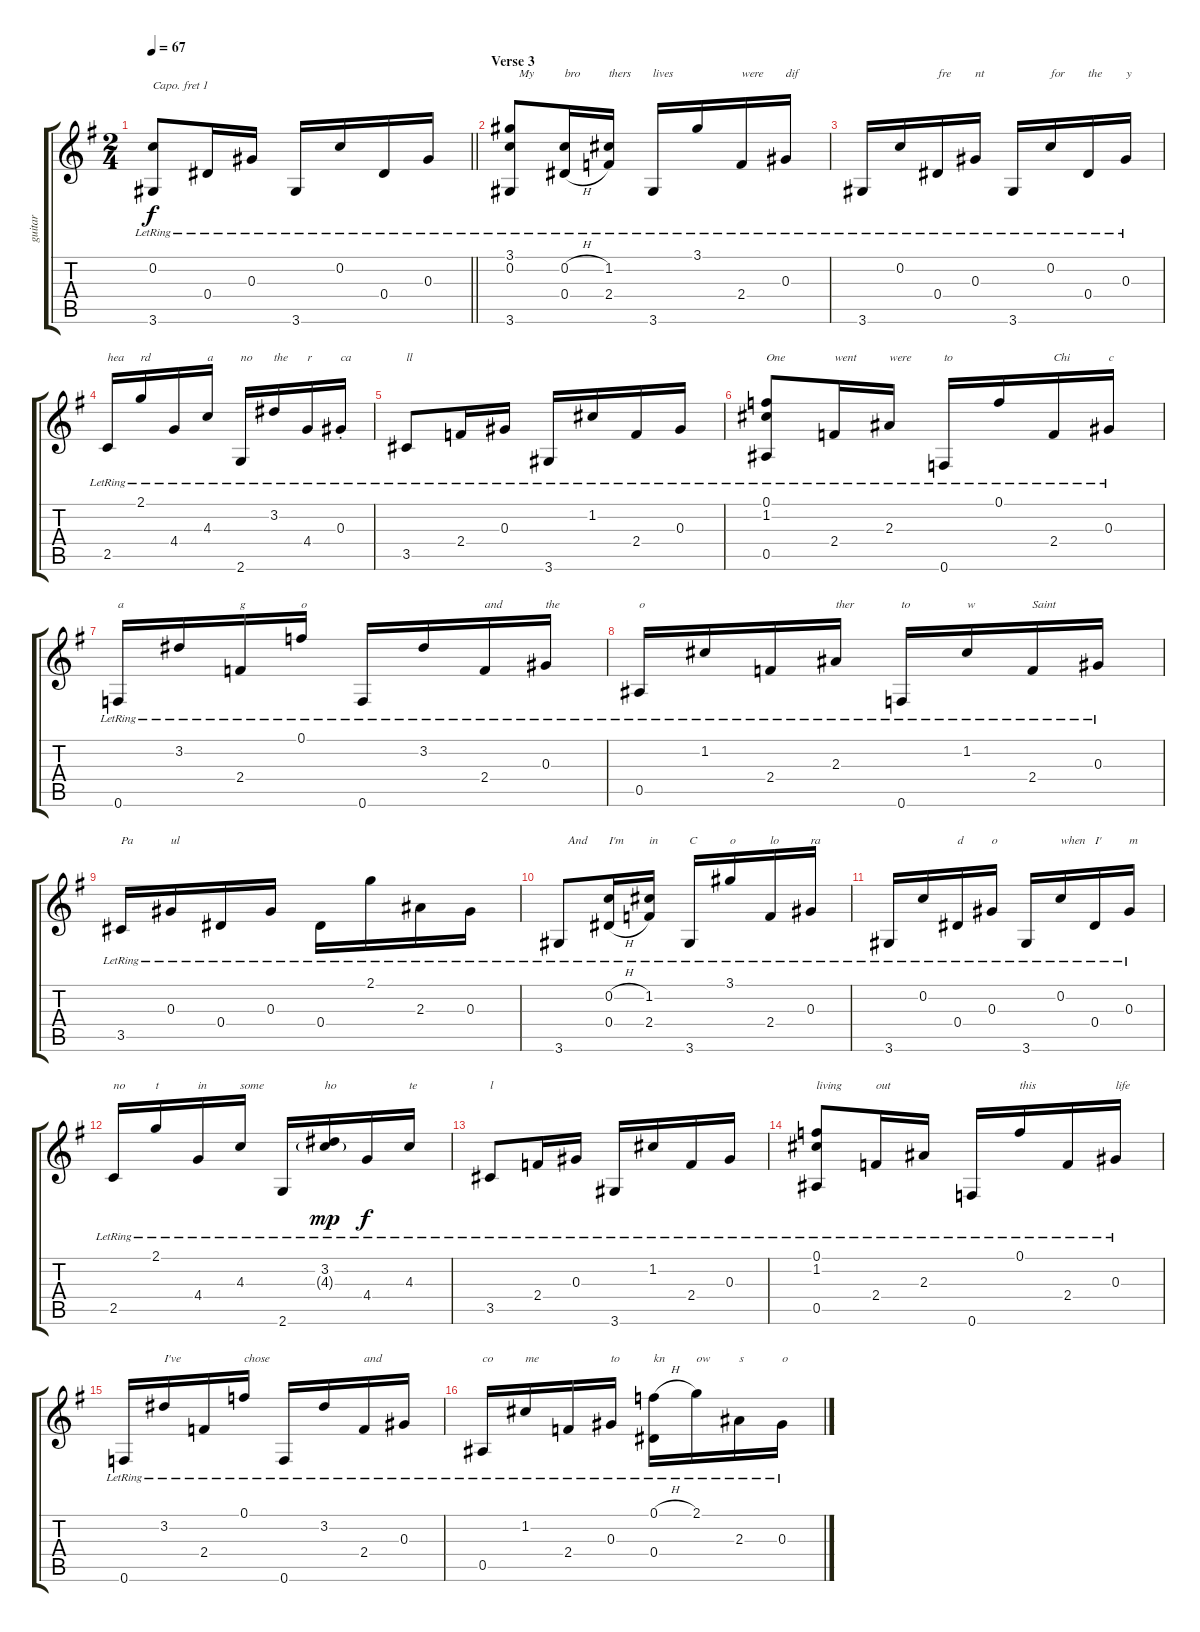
\track ("guitar" "guitar") {instrument acousticguitarnylon}
\staff {score tabs}
\capo 1
\tuning (E4 B3 G3 D3 A2 E2) {hide}
\ts (2 4)
\tempo 67
\clef g2
\barLineRight lightlight
\ks g
(0.2{lr} 3.6{lr}).8{dy f} 0.4{lr}.16 0.3{lr}.16 3.6{lr}.16 0.2{lr}.16 0.4{lr}.16 0.3{lr}.16 |
\section ("" "Verse 3")
(3.1{lr} 0.2{lr} 3.6{lr}).8{txt "   My"} (0.2{h lr} 0.4{h lr}).16{txt "bro"} (1.2{lr} 2.4{lr}).16{txt "thers"} 3.6{lr}.16{txt "lives"} 3.1{lr}.16 2.4{lr}.16{txt "were"} 0.3{lr}.16{txt "dif"} |
3.6{lr}.16 0.2{lr}.16 0.4{lr}.16{txt "fre"} 0.3{lr}.16{txt "nt"} 3.6{lr}.16 0.2{lr}.16{txt "for"} 0.4{lr}.16{txt "the"} 0.3{lr}.16{txt "y"} |
2.5{lr}.16{txt "hea"} 2.1{lr}.16{txt "rd"} 4.4{lr}.16 4.3{lr}.16{txt "a"} 2.6{lr}.16{txt "no"} 3.2{lr}.16{txt "the"} 4.4{lr}.16{txt "r"} 0.3{st lr}.16{txt "ca"} |
3.5{lr}.8{txt "ll"} 2.4{lr}.16 0.3{lr}.16 3.6{lr}.16 1.2{lr}.16 2.4{lr}.16 0.3{lr}.16 |
(0.1{lr} 1.2{lr} 0.5{lr}).8{txt "One"} 2.4{lr}.16{txt "went"} 2.3{lr}.16{txt "were"} 0.6{lr}.16{txt "to"} 0.1{lr}.16 2.4{lr}.16{txt "Chi"} 0.3{lr}.16{txt "c"} |
0.6{lr}.16{txt "a"} 3.2{lr}.16 2.4{lr}.16{txt "g"} 0.1{lr}.16{txt "o"} 0.6{lr}.16 3.2{lr}.16 2.4{lr}.16{txt "and"} 0.3{lr}.16{txt "the"} |
0.5{lr}.16{txt "o"} 1.2{lr}.16 2.4{lr}.16 2.3{lr}.16{txt "ther"} 0.6{lr}.16{txt "to"} 1.2{lr}.16{txt "w"} 2.4{lr}.16{txt "Saint"} 0.3{lr}.16 |
3.5{lr}.16{txt "Pa"} 0.3{lr}.16{txt "ul"} 0.4{lr}.16 0.3{lr}.16 0.4{lr}.16 2.1{lr}.16 2.3{lr}.16 0.3{lr}.16 |
3.6{lr}.8{txt "   And"} (0.2{h lr} 0.4{h lr}).16{txt "I'm"} (1.2{lr} 2.4{lr}).16{txt "in"} 3.6{lr}.16{txt "C"} 3.1{lr}.16{txt "o"} 2.4{lr}.16{txt "lo"} 0.3{lr}.16{txt "ra"} |
3.6{lr}.16 0.2{lr}.16 0.4{lr}.16{txt "d"} 0.3{lr}.16{txt "o"} 3.6{lr}.16 0.2{lr}.16{txt "when"} 0.4{lr}.16{txt "I'"} 0.3{lr}.16{txt "m"} |
2.5{lr}.16{txt "no"} 2.1{lr}.16{txt "t"} 4.4{lr}.16{txt "in"} 4.3{lr}.16{txt "some"} 2.6{lr}.16 (3.2{lr} 4.3{g lr}).16{txt "ho" dy mp} 4.4{lr}.16{dy f} 4.3{lr}.16{txt "te"} |
3.5{lr}.8{txt "l"} 2.4{lr}.16 0.3{lr}.16 3.6{lr}.16 1.2{lr}.16 2.4{lr}.16 0.3{lr}.16 |
(0.1{lr} 1.2{lr} 0.5{lr}).8{txt "living"} 2.4{lr}.16{txt "out"} 2.3{lr}.16 0.6{lr}.16 0.1{lr}.16{txt "this"} 2.4{lr}.16 0.3{lr}.16{txt "life"} |
0.6{lr}.16 3.2{lr}.16{txt "I've"} 2.4{lr}.16 0.1{lr}.16{txt "chose"} 0.6{lr}.16 3.2{lr}.16 2.4{lr}.16{txt "and"} 0.3{lr}.16 |
0.5{lr}.16{txt "co"} 1.2{lr}.16{txt "me"} 2.4{lr}.16 0.3{lr}.16{txt "to"} (0.1{h lr} 0.4{lr}).16{txt "kn"} 2.1{lr}.16{txt "ow"} 2.3{lr}.16{txt "s"} 0.3{lr}.16{txt "o"}
